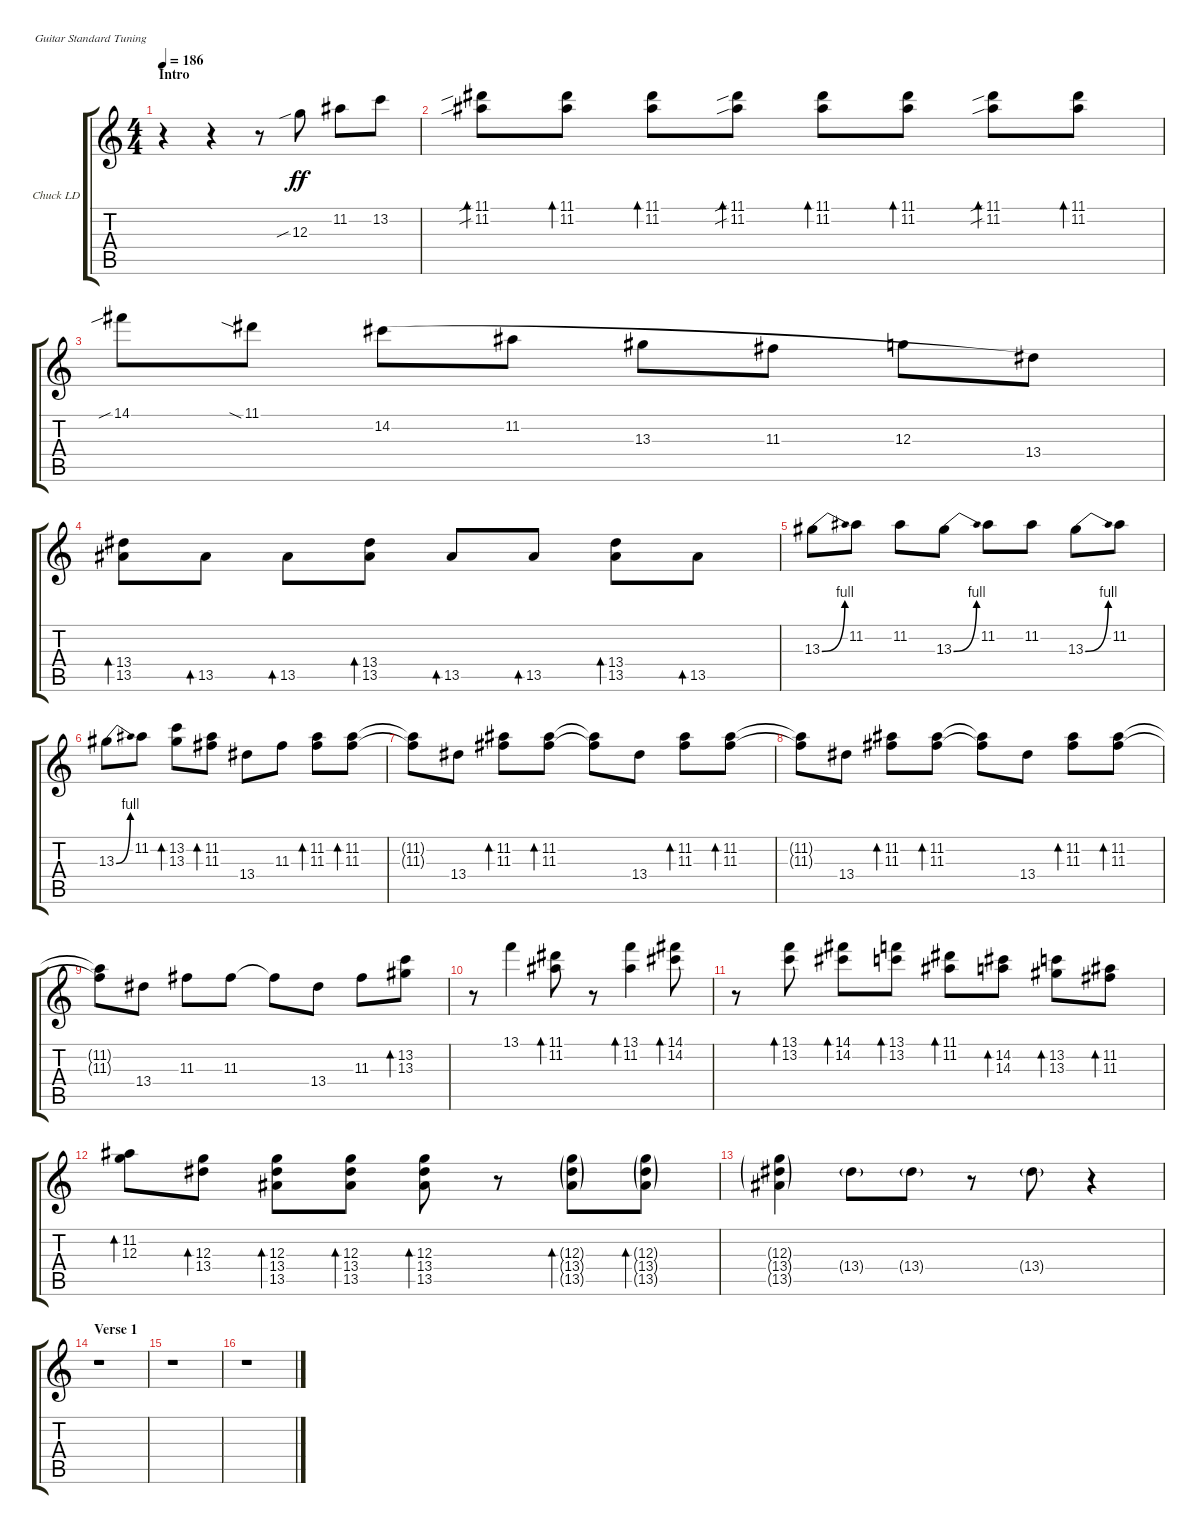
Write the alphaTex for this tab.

\defaultSystemsLayout 4
\bracketExtendMode groupsimilarinstruments
\firstSystemTrackNameOrientation horizontal
\otherSystemsTrackNameOrientation horizontal
\track ("Chuck Berry" "Chuck LD") {instrument electricguitarclean}
\staff {score tabs}
\tuning (E4 B3 G3 D3 A2 E2)
\ts (4 4)
\section ("" "Intro")
\tempo 186
\clef g2
\ks c
r.4{dy ff instrument electricguitarclean} r.4 r.8 12.3{sib}.8 11.2.8 13.2.8 |
(11.1{sib} 11.2{sib}).8{bd 30} (11.1 11.2).8{bd 30} (11.1 11.2).8{bd 30} (11.1{sib} 11.2{sib}).8{bd 30} (11.1 11.2).8{bd 30} (11.1 11.2).8{bd 30} (11.1{sib} 11.2{sib}).8{bd 30} (11.1 11.2).8{bd 30} |
14.1{sib}.8 11.1{sia}.8 14.2.8{legatoorigin} 11.2.8{legatoorigin} 13.3.8{legatoorigin} 11.3.8{legatoorigin} 12.3.8{legatoorigin} 13.4.8 |
(13.4 13.5).8{bd 30} 13.5.8{bd 30} 13.5.8{bd 30} (13.4 13.5).8{bd 30} 13.5.8{bd 30} 13.5.8{bd 30} (13.4 13.5).8{bd 30} 13.5.8{bd 30} |
13.3{be (bend 0 0 60 4)}.8 11.2.8 11.2.8 13.3{be (bend 0 0 60 4)}.8 11.2.8 11.2.8 13.3{be (bend 0 0 60 4)}.8 11.2.8 |
13.3{be (bend 0 0 60 4)}.8 11.2.8 (13.3 13.2).8{bd 30} (11.3 11.2).8{bd 30} 13.4.8 11.3.8 (11.2 11.3).8{bd 30} (11.2 11.3).8{bd 30} |
(11.2{t} 11.3{t}).8 13.4.8 (11.2 11.3).8{bd 30} (11.2 11.3).8{bd 30} (11.2{t} 11.3{t}).8 13.4.8 (11.2 11.3).8{bd 30} (11.2 11.3).8{bd 30} |
(11.2{t} 11.3{t}).8 13.4.8 (11.2 11.3).8{bd 30} (11.2 11.3).8{bd 30} (11.2{t} 11.3{t}).8 13.4.8 (11.2 11.3).8{bd 30} (11.2 11.3).8{bd 30} |
(11.2{t} 11.3{t}).8 13.4.8 11.3.8 11.3.8 11.3{t}.8 13.4.8 11.3.8 (13.2 13.3).8{bd 30} |
r.8 13.1.4 (11.1 11.2).8{bd 30} r.8 (13.1 11.2).4{bd 30} (14.1 14.2).8{bd 30} |
r.8 (13.1 13.2).8{bd 30} (14.1 14.2).8{bd 30} (13.1 13.2).8{bd 30} (11.1 11.2).8{bd 30} (14.2 14.3).8{bd 30} (13.2 13.3).8{bd 30} (11.2 11.3).8{bd 30} |
(11.2 12.3).8{bd 30} (12.3 13.4).8{bd 30} (12.3 13.4 13.5).8{bd 30} (12.3 13.4 13.5).8{bd 30} (12.3 13.4 13.5).8{bd 30} r.8 (12.3{g} 13.4{g} 13.5{g}).8{bd 30} (12.3{g} 13.4{g} 13.5{g}).8{bd 30} |
(12.3{g} 13.4{g} 13.5{g}).4 13.4{g}.8 13.4{g}.8 r.8 13.4{g}.8 r.4 |
\section ("" "Verse 1")
r.1 |
r.1 |
r.1
